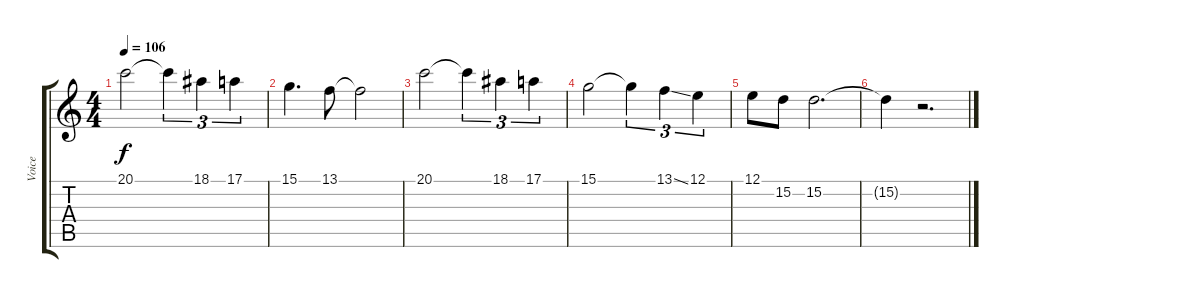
\track ("Voice" "Voice") {instrument lead2sawtooth}
\staff {score tabs}
\tuning (E4 B3 G3 D3 A2 E2) {hide}
\ts (4 4)
\tempo 106
\clef g2
\ks c
20.1.2{dy f} 20.1{t}.4{tu (3 2)} 18.1.4{tu (3 2)} 17.1.4{tu (3 2)} |
15.1.4{d} 13.1.8 13.1{t}.2 |
20.1.2 20.1{t}.4{tu (3 2)} 18.1.4{tu (3 2)} 17.1.4{tu (3 2)} |
15.1.2 15.1{t}.4{tu (3 2)} 13.1{ss}.4{tu (3 2)} 12.1.4{tu (3 2)} |
12.1.8 15.2.8 15.2.2{d} |
15.2{t}.4 r.2{d}
